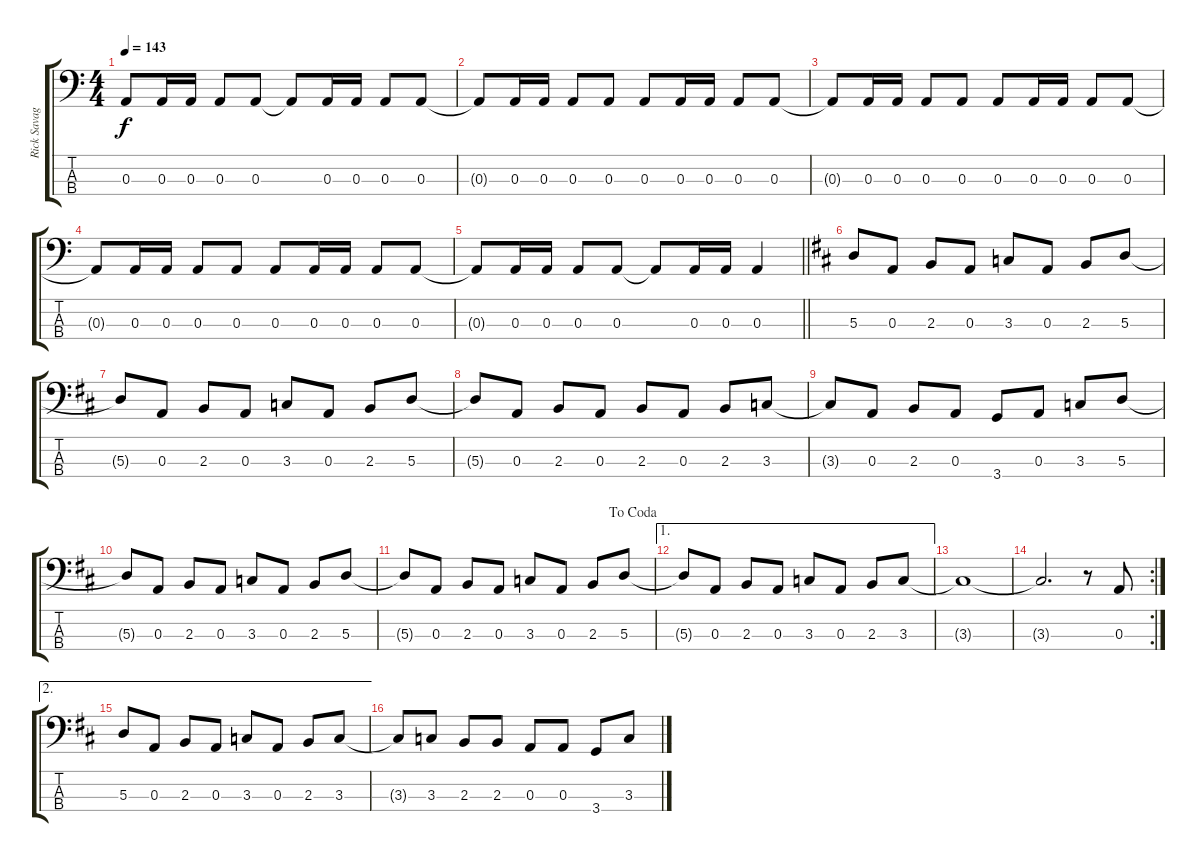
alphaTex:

\track ("Rick Savage" "Rick Savag") {instrument electricbasspick}
\staff {score tabs}
\tuning (G2 D2 A1 E1) {hide}
\ts (4 4)
\tempo 143
\clef f4
\ks aminor
0.3{t}.8{dy f} 0.3.16 0.3.16 0.3.8 0.3.8 0.3{t}.8 0.3.16 0.3.16 0.3.8 0.3.8 |
0.3{t}.8 0.3.16 0.3.16 0.3.8 0.3.8 0.3.8 0.3.16 0.3.16 0.3.8 0.3.8 |
0.3{t}.8 0.3.16 0.3.16 0.3.8 0.3.8 0.3.8 0.3.16 0.3.16 0.3.8 0.3.8 |
0.3{t}.8 0.3.16 0.3.16 0.3.8 0.3.8 0.3.8 0.3.16 0.3.16 0.3.8 0.3.8 |
\barLineRight lightlight
0.3{t}.8 0.3.16 0.3.16 0.3.8 0.3.8 0.3{t}.8 0.3.16 0.3.16 0.3.4 |
\ks d
5.3.8 0.3.8 2.3.8 0.3.8 3.3.8 0.3.8 2.3.8 5.3.8 |
5.3{t}.8 0.3.8 2.3.8 0.3.8 3.3.8 0.3.8 2.3.8 5.3.8 |
5.3{t}.8 0.3.8 2.3.8 0.3.8 2.3.8 0.3.8 2.3.8 3.3.8 |
3.3{t}.8 0.3.8 2.3.8 0.3.8 3.4.8 0.3.8 3.3.8 5.3.8 |
5.3{t}.8 0.3.8 2.3.8 0.3.8 3.3.8 0.3.8 2.3.8 5.3.8 |
\jump dacoda
5.3{t}.8 0.3.8 2.3.8 0.3.8 3.3.8 0.3.8 2.3.8 5.3.8 |
\ae 1
5.3{t}.8 0.3.8 2.3.8 0.3.8 3.3.8 0.3.8 2.3.8 3.3.8 |
3.3{t}.1 |
\rc 2
3.3{t}.2{d} r.8 0.3.8 |
\ae 2
5.3.8 0.3.8 2.3.8 0.3.8 3.3.8 0.3.8 2.3.8 3.3.8 |
3.3{t}.8 3.3.8 2.3.8 2.3.8 0.3.8 0.3.8 3.4.8 3.3.8
